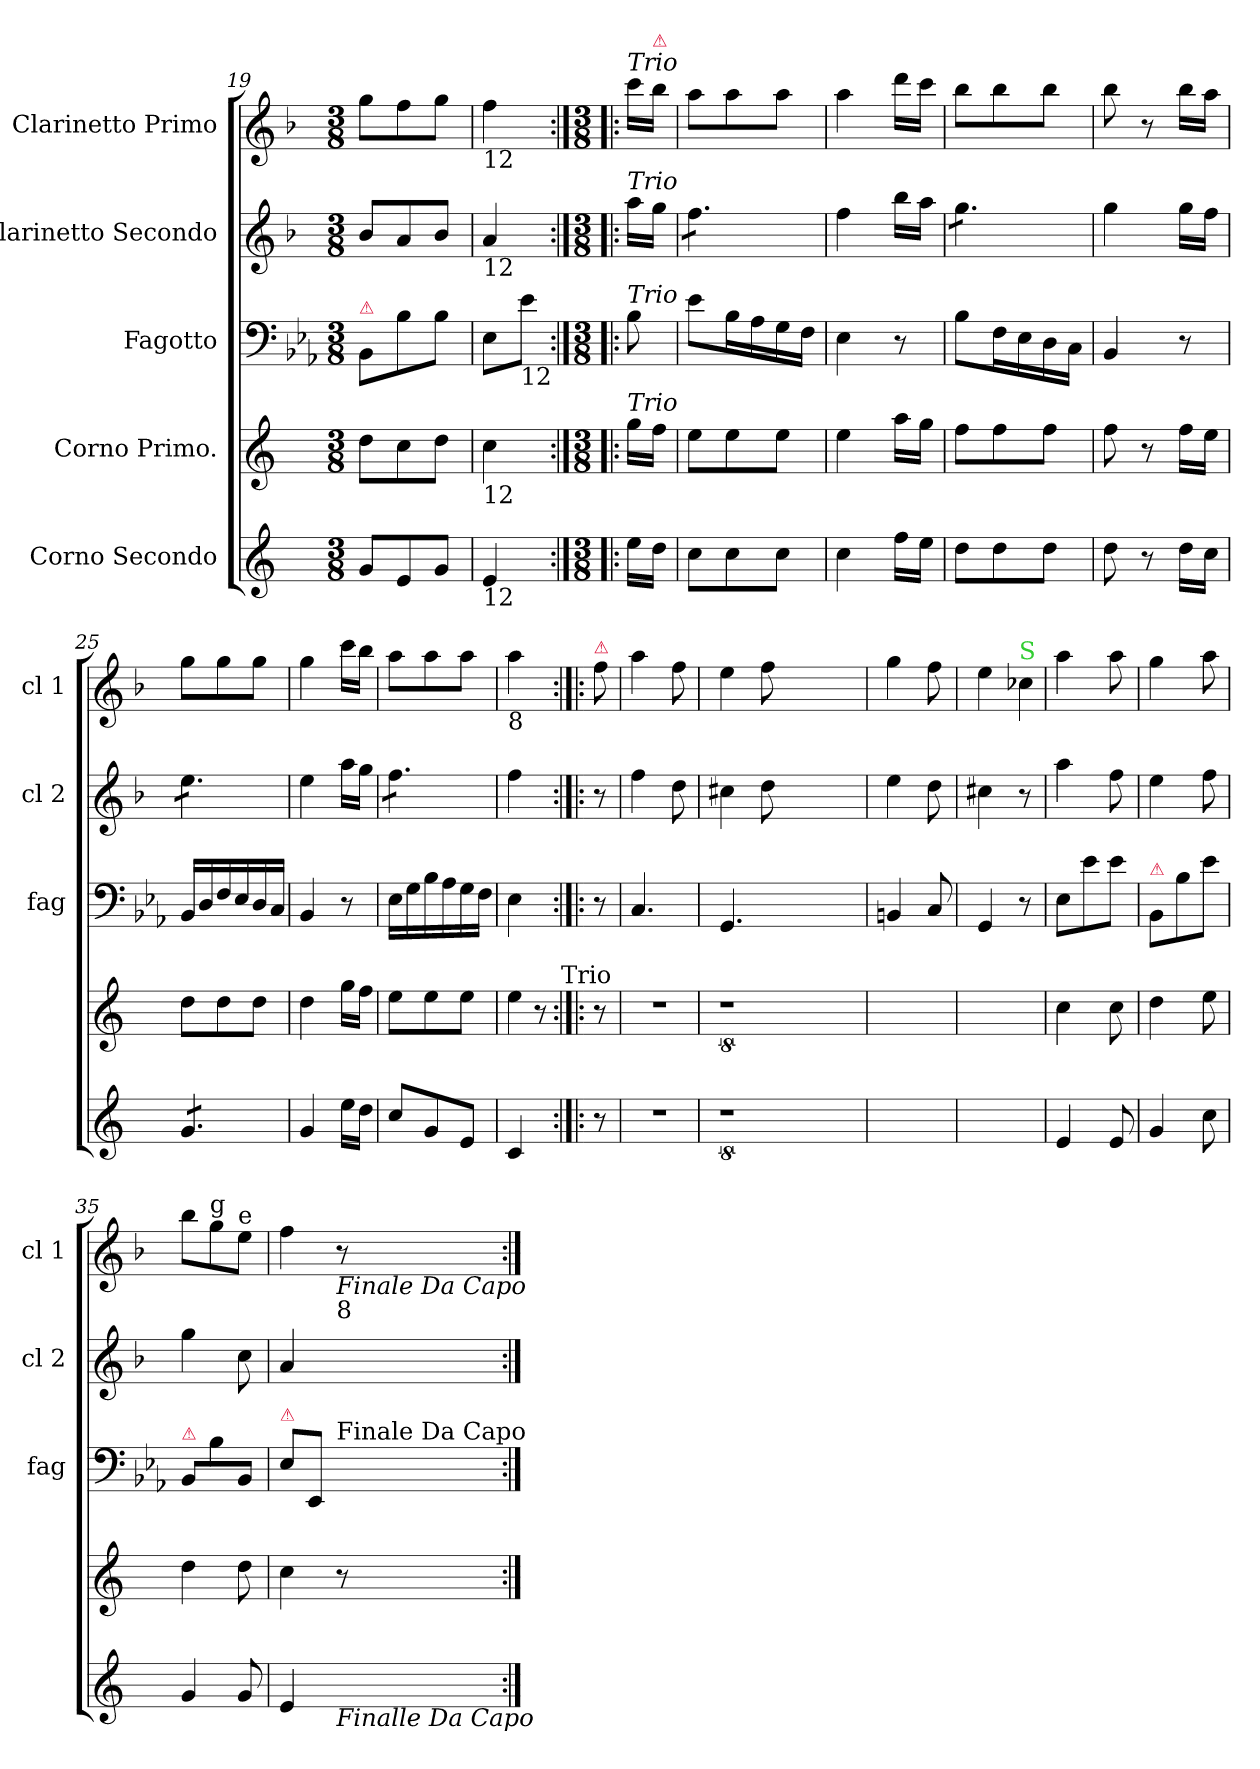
**kern	**kern	**kern	**kern	**kern
*part5	*part4	*part3	*part2	*part1
*staff5	*staff4	*staff3	*staff2	*staff1
*I"Corno Secondo	*I"Corno Primo.	*I"Fagotto	*I"Clarinetto Secondo	*I"Clarinetto Primo
*	*	*I'fag	*I'cl 2	*I'cl 1
*clefG2	*clefG2	*clefF4	*clefG2	*clefG2
*ITrd5c9	*ITrd5c9	*	*ITrd1c2	*ITrd1c2
*k[b-e-a-]	*k[b-e-a-]	*k[b-e-a-]	*k[b-e-a-]	*k[b-e-a-]
*M3/8	*M3/8	*M3/8	*M3/8	*M3/8
=19	=19	=19	=19	=19
!	!	!LO:TX:a:color=crimson:t=⚠	!	!
8B-/L	8f\L	8BB-/L	8a-/L	8ff\L
8G/	8e-\	8B-\	8g/	8ee-\
8B-/J	8f\J	8B-\J	8a-/J	8ff\J
=20	=20	=20	=20	=20
!	!	!	!	!LO:TX:b:t=12
!	!	!	!LO:TX:b:t=12	!
!	!LO:TX:b:t=12	!	!	!
!LO:TX:b:t=12	!	!	!	!
4G/	4e-\	8E-\L	4g/	4ee-\
!	!	!LO:TX:b:t=12	!	!
.	.	8e-\J	.	.
=:|!|:	=:|!|:	=:|!|:	=:|!|:	=:|!|:
*M3/8	*M3/8	*M3/8	*M3/8	*M3/8
!	!	!	!	!LO:TX:a:i:t=Trio
!	!	!	!LO:TX:a:i:t=Trio	!
!	!	!LO:TX:a:i:t=Trio	!	!
!	!LO:TX:a:i:t=Trio	!	!	!
16g\LL	16b-\LL	8B-\	16gg\LL	16bb-\LL
!	!	!	!	!LO:TX:a:color=crimson:t=⚠
16f\JJ	16a-\JJ	.	16ff\JJ	16aa-\JJ
=21	=21	=21	=21	=21
*	*	*	*tremolo	*
8e-\L	8g\L	8e-\L	8ee-\L	8gg\L
8e-\	8g\	16B-\L	8ee-\	8gg\
.	.	16A-\	.	.
8e-\J	8g\J	16G\	8ee-\J	8gg\J
*	*	*	*Xtremolo	*
.	.	16F\JJ	.	.
=22	=22	=22	=22	=22
4e-\	4g\	4E-\	4ee-\	4gg\
16a-\LL	16cc\LL	8r	16aa-\LL	16ccc\LL
16g\JJ	16b-\JJ	.	16gg\JJ	16bb-\JJ
=23	=23	=23	=23	=23
*	*	*	*tremolo	*
8f\L	8a-\L	8B-\L	8ff\L	8aa-\L
8f\	8a-\	16F\L	8ff\	8aa-\
.	.	16E-\	.	.
8f\J	8a-\J	16D\	8ff\J	8aa-\J
*	*	*	*Xtremolo	*
.	.	16C\JJ	.	.
=24	=24	=24	=24	=24
8f\	8a-\	4BB-/	4ff\	8aa-\
8r	8r	.	.	8r
16f\LL	16a-\LL	8r	16ff\LL	16aa-\LL
16e-\JJ	16g\JJ	.	16ee-\JJ	16gg\JJ
=25	=25	=25	=25	=25
*tremolo	*	*	*	*
*	*	*	*tremolo	*
8B-/L	8f\L	16BB-/LL	8dd\L	8ff\L
.	.	16D/	.	.
8B-/	8f\	16F/	8dd\	8ff\
.	.	16E-/	.	.
8B-/J	8f\J	16D/	8dd\J	8ff\J
*	*	*	*Xtremolo	*
*Xtremolo	*	*	*	*
.	.	16C/JJ	.	.
=26	=26	=26	=26	=26
4B-/	4f\	4BB-/	4dd\	4ff\
16g\LL	16b-\LL	8r	16gg\LL	16bb-\LL
16f\JJ	16a-\JJ	.	16ff\JJ	16aa-\JJ
=27	=27	=27	=27	=27
*	*	*	*tremolo	*
8e-/L	8g\L	16E-\LL	8ee-\L	8gg\L
.	.	16G\	.	.
8B-/	8g\	16B-\	8ee-\	8gg\
.	.	16A-\	.	.
8G/J	8g\J	16G\	8ee-\J	8gg\J
*	*	*	*Xtremolo	*
.	.	16F\JJ	.	.
=28	=28	=28	=28	=28
!	!	!	!	!LO:TX:b:t=8
!	!LO:N:vis=4	!	!	!
4E-/	8g\	4E-\	4ee-\	4gg\
.	8r	.	.	.
!	!LO:TX:a:t=Trio	!	!	!
=:|!|:	=:|!|:	=:|!|:	=:|!|:	=:|!|:
!	!	!	!	!LO:TX:a:color=crimson:t=⚠
8r	8r	8r	8r	8ee-\
=29	=29	=29	=29	=29
4.r	4.r	4.C/	4ee-\	4gg\
.	.	.	8cc\	8ee-\
=30	=30	=30	=30	=30
8%9r	8%9r	4.GG/	4bn\	4dd\
.	.	.	8cc\	8ee-\
.	.	2.ryy	2.ryy	2.ryy
=31	=31	=31	=31	=31
4.ryy	4.ryy	4BBn/	4dd\	4ff\
.	.	8C/	8cc\	8ee-\
=32	=32	=32	=32	=32
4.ryy	4.ryy	4GG/	4bn\	4dd\
!	!	!	!	!LO:TX:a:color=limegreen:t=S
!	!	!	!	!LO:N:vis=4
.	.	8r	8r	8b--X\
=33	=33	=33	=33	=33
4G/	4e-\	8E-\L	4gg\	4gg\
.	.	8e-\	.	.
8G/	8e-\	8e-\J	8ee-\	8gg\
=34	=34	=34	=34	=34
!	!	!LO:TX:a:color=crimson:t=⚠	!	!
4B-/	4f\	8BB-/L	4dd\	4ff\
.	.	8B-\	.	.
8e-\	8g\	8e-\J	8ee-\	8gg\
=35	=35	=35	=35	=35
!	!	!LO:TX:a:color=crimson:t=⚠	!	!
4B-/	4f\	8BB-/L	4ff\	8aa-\L
!	!	!	!	!LO:TX:a:t=g
.	.	8B-\	.	8ff\
!	!	!	!	!LO:TX:a:t=e
8B-/	8f\	8BB-/J	8b-\	8dd\J
=36	=36	=36	=36	=36
!	!	!LO:TX:a:color=crimson:t=⚠	!	!
4G/	4e-\	8E-\L	4g/	4ee-\
.	.	8EE-/J	.	.
!	!	!	!	!LO:TX:b:i:t=Finale Da Capo
!	!	!	!	!LO:TX:b:t=8
!	!	!LO:TX:a:t=Finale Da Capo	!	!
!LO:TX:b:i:t=Finalle Da Capo	!	!	!	!
8ryy	8r	8ryy	8ryy	8r
=:|!	=:|!	=:|!	=:|!	=:|!
*-	*-	*-	*-	*-
